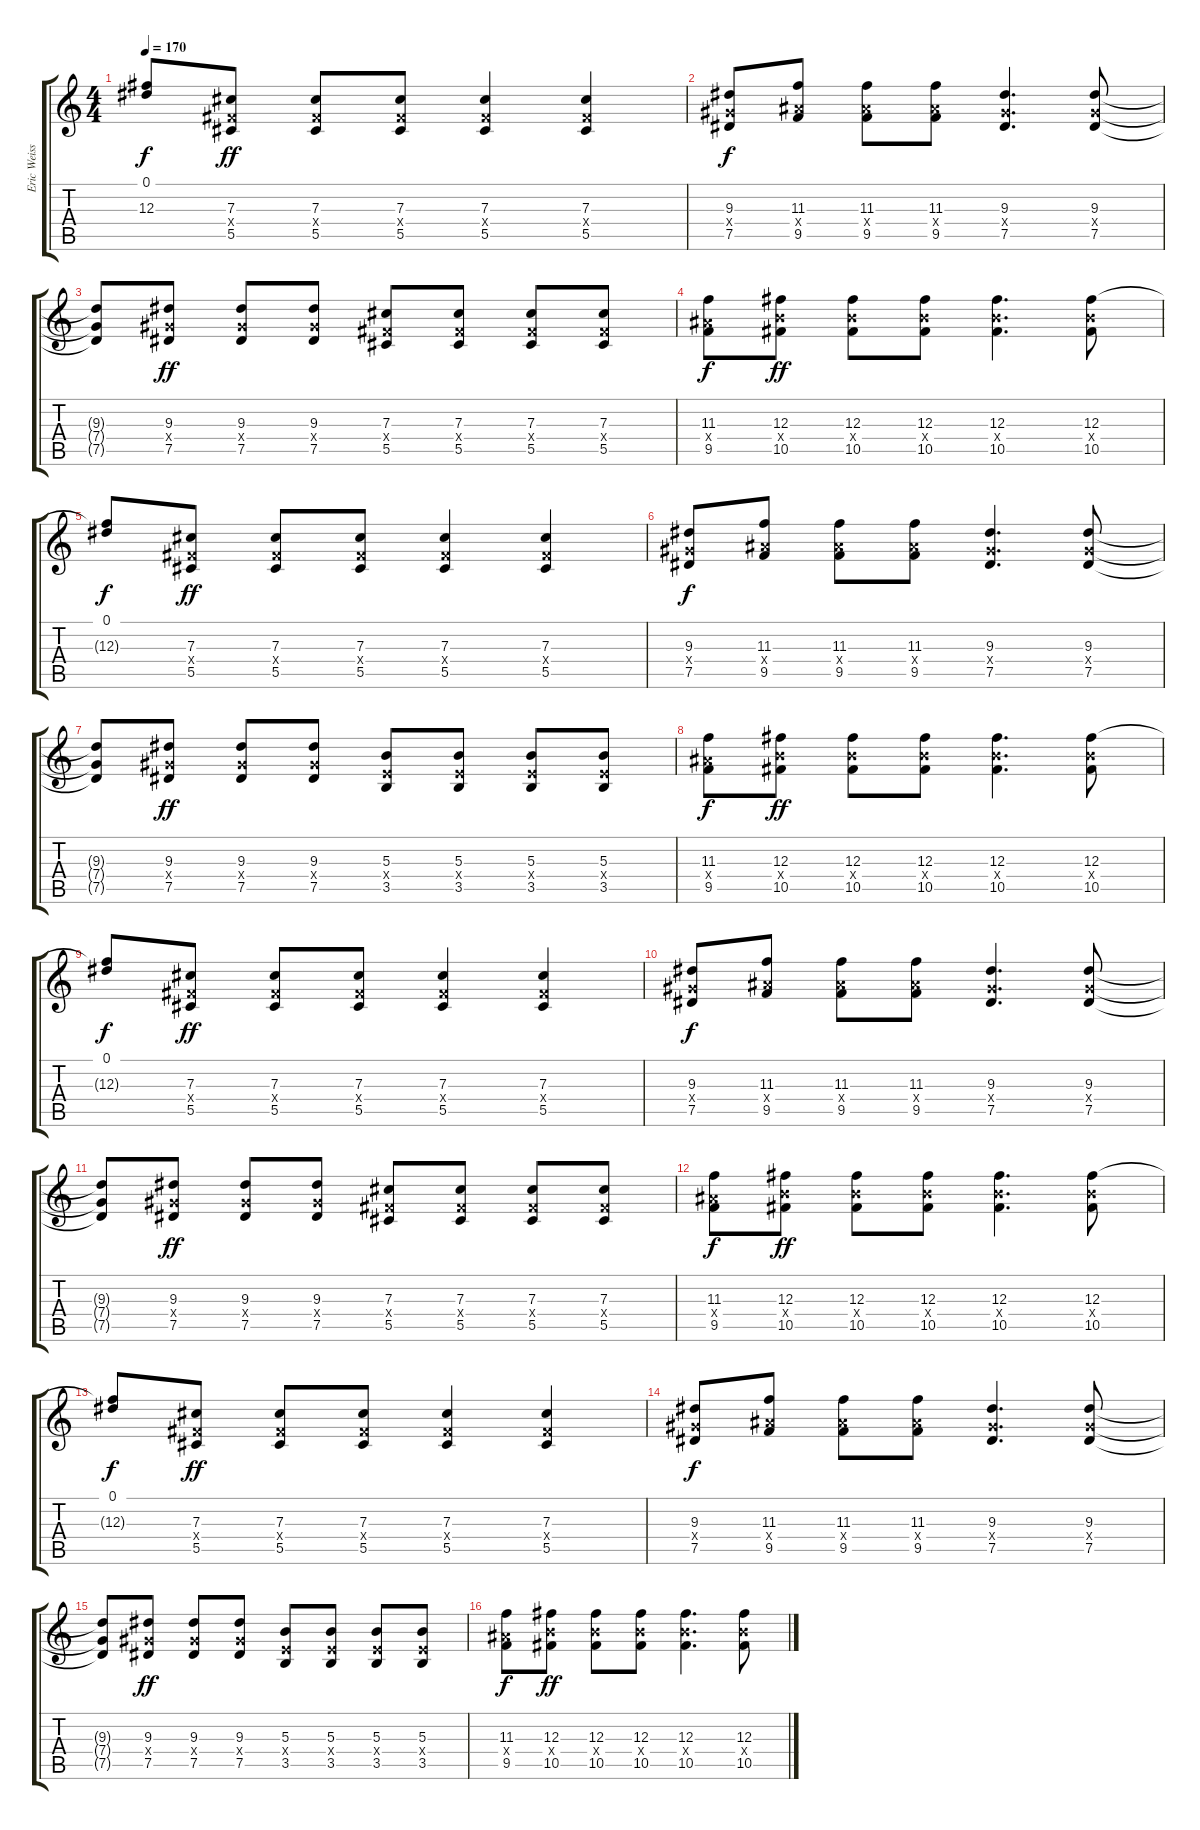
\track ("Eric Weiss - Lead" "Eric Weiss") {instrument overdrivenguitar}
\staff {score tabs}
\tuning (Eb4 Bb3 Gb3 Db3 Ab2 Eb2) {hide}
\ts (4 4)
\tempo 170
\clef g2
\ks c
(0.1 12.3{t}).8{dy f} (7.3 5.4{x} 5.5).8{dy ff} (7.3 5.4{x} 5.5).8 (7.3 5.4{x} 5.5).8 (7.3 5.4{x} 5.5).4 (7.3 5.4{x} 5.5).4 |
(9.3 7.4{x} 7.5).8{dy f} (11.3 9.4{x} 9.5).8 (11.3 9.4{x} 9.5).8 (11.3 9.4{x} 9.5).8 (9.3 7.4{x} 7.5).4{d} (9.3 7.4{x} 7.5).8 |
(9.3{t} 7.4{t} 7.5{t}).8 (9.3 7.4{x} 7.5).8{dy ff} (9.3 7.4{x} 7.5).8 (9.3 7.4{x} 7.5).8 (7.3 5.4{x} 5.5).8 (7.3 5.4{x} 5.5).8 (7.3 5.4{x} 5.5).8 (7.3 5.4{x} 5.5).8 |
(11.3 9.4{x} 9.5).8{dy f} (12.3 10.4{x} 10.5).8{dy ff} (12.3 10.4{x} 10.5).8 (12.3 10.4{x} 10.5).8 (12.3 10.4{x} 10.5).4{d} (12.3 10.4{x} 10.5).8 |
(0.1 12.3{t}).8{dy f} (7.3 5.4{x} 5.5).8{dy ff} (7.3 5.4{x} 5.5).8 (7.3 5.4{x} 5.5).8 (7.3 5.4{x} 5.5).4 (7.3 5.4{x} 5.5).4 |
(9.3 7.4{x} 7.5).8{dy f} (11.3 9.4{x} 9.5).8 (11.3 9.4{x} 9.5).8 (11.3 9.4{x} 9.5).8 (9.3 7.4{x} 7.5).4{d} (9.3 7.4{x} 7.5).8 |
(9.3{t} 7.4{t} 7.5{t}).8 (9.3 7.4{x} 7.5).8{dy ff} (9.3 7.4{x} 7.5).8 (9.3 7.4{x} 7.5).8 (5.3 3.4{x} 3.5).8 (5.3 3.4{x} 3.5).8 (5.3 3.4{x} 3.5).8 (5.3 3.4{x} 3.5).8 |
(11.3 9.4{x} 9.5).8{dy f} (12.3 10.4{x} 10.5).8{dy ff} (12.3 10.4{x} 10.5).8 (12.3 10.4{x} 10.5).8 (12.3 10.4{x} 10.5).4{d} (12.3 10.4{x} 10.5).8 |
(0.1 12.3{t}).8{dy f} (7.3 5.4{x} 5.5).8{dy ff} (7.3 5.4{x} 5.5).8 (7.3 5.4{x} 5.5).8 (7.3 5.4{x} 5.5).4 (7.3 5.4{x} 5.5).4 |
(9.3 7.4{x} 7.5).8{dy f} (11.3 9.4{x} 9.5).8 (11.3 9.4{x} 9.5).8 (11.3 9.4{x} 9.5).8 (9.3 7.4{x} 7.5).4{d} (9.3 7.4{x} 7.5).8 |
(9.3{t} 7.4{t} 7.5{t}).8 (9.3 7.4{x} 7.5).8{dy ff} (9.3 7.4{x} 7.5).8 (9.3 7.4{x} 7.5).8 (7.3 5.4{x} 5.5).8 (7.3 5.4{x} 5.5).8 (7.3 5.4{x} 5.5).8 (7.3 5.4{x} 5.5).8 |
(11.3 9.4{x} 9.5).8{dy f} (12.3 10.4{x} 10.5).8{dy ff} (12.3 10.4{x} 10.5).8 (12.3 10.4{x} 10.5).8 (12.3 10.4{x} 10.5).4{d} (12.3 10.4{x} 10.5).8 |
(0.1 12.3{t}).8{dy f} (7.3 5.4{x} 5.5).8{dy ff} (7.3 5.4{x} 5.5).8 (7.3 5.4{x} 5.5).8 (7.3 5.4{x} 5.5).4 (7.3 5.4{x} 5.5).4 |
(9.3 7.4{x} 7.5).8{dy f} (11.3 9.4{x} 9.5).8 (11.3 9.4{x} 9.5).8 (11.3 9.4{x} 9.5).8 (9.3 7.4{x} 7.5).4{d} (9.3 7.4{x} 7.5).8 |
(9.3{t} 7.4{t} 7.5{t}).8 (9.3 7.4{x} 7.5).8{dy ff} (9.3 7.4{x} 7.5).8 (9.3 7.4{x} 7.5).8 (5.3 3.4{x} 3.5).8 (5.3 3.4{x} 3.5).8 (5.3 3.4{x} 3.5).8 (5.3 3.4{x} 3.5).8 |
(11.3 9.4{x} 9.5).8{dy f} (12.3 10.4{x} 10.5).8{dy ff} (12.3 10.4{x} 10.5).8 (12.3 10.4{x} 10.5).8 (12.3 10.4{x} 10.5).4{d} (12.3 10.4{x} 10.5).8
